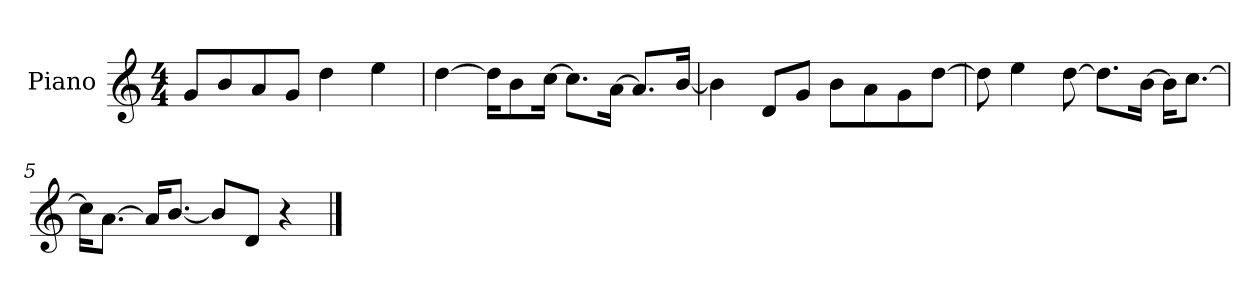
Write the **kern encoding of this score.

**kern
*part1
*staff1
*I"Piano
*I'P-no
*clefG2
*k[]
*M4/4
*MM90
=1
8g/L
8b/
8a/
8g/J
4dd\
4ee\
=2
[4dd\
16dd\KL]
8b\
[16cc\Jk
8.cc\L]
[16a\Jk
8.a/L]
[16b/Jk
=3
4b\]
8d/L
8g/J
8b\L
8a\
8g\
[8dd\J
=4
8dd\]
4ee\
[8dd\
8.dd\L]
[16b\Jk
16b\KL]
[8.cc\J
=5
16cc\KL]
[8.a\J
16a/KL]
[8.b/J
8b/L]
8d/J
4r
==
*-
